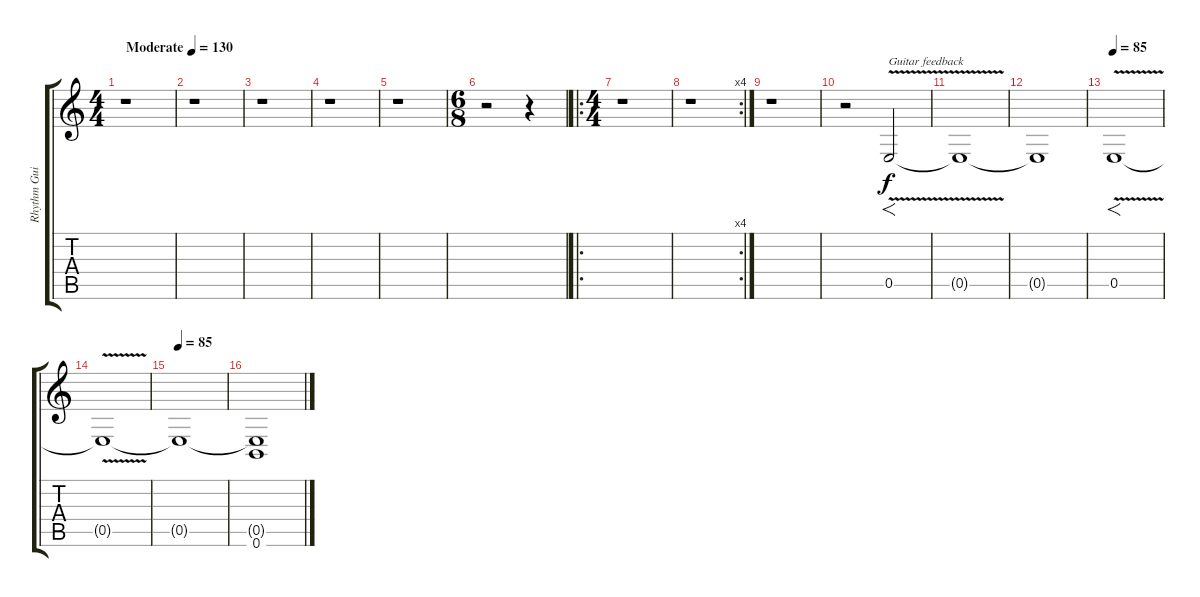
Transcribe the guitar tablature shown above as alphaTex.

\track ("Rhythm Guitar" "Rhythm Gui") {instrument distortionguitar}
\staff {score tabs}
\tuning (B3 Gb3 D3 A2 E2 B1) {hide}
\ts (4 4)
\tempo (130 "Moderate")
\clef g2
\ks c
r.1{dy f instrument distortionguitar} |
r.1 |
r.1 |
r.1 |
r.1 |
\ts (6 8)
r.2 r.4 |
\ro
\ts (4 4)
r.1 |
\rc 4
r.1 |
r.1 |
r.2 0.5{v}.2{f txt "Guitar feedback"} |
0.5{t}.1 |
0.5{t}.1 |
\tempo 85
0.5{v}.1{f} |
0.5{t}.1 |
\tempo 85
0.5{t}.1 |
(0.5{t} 0.6).1
